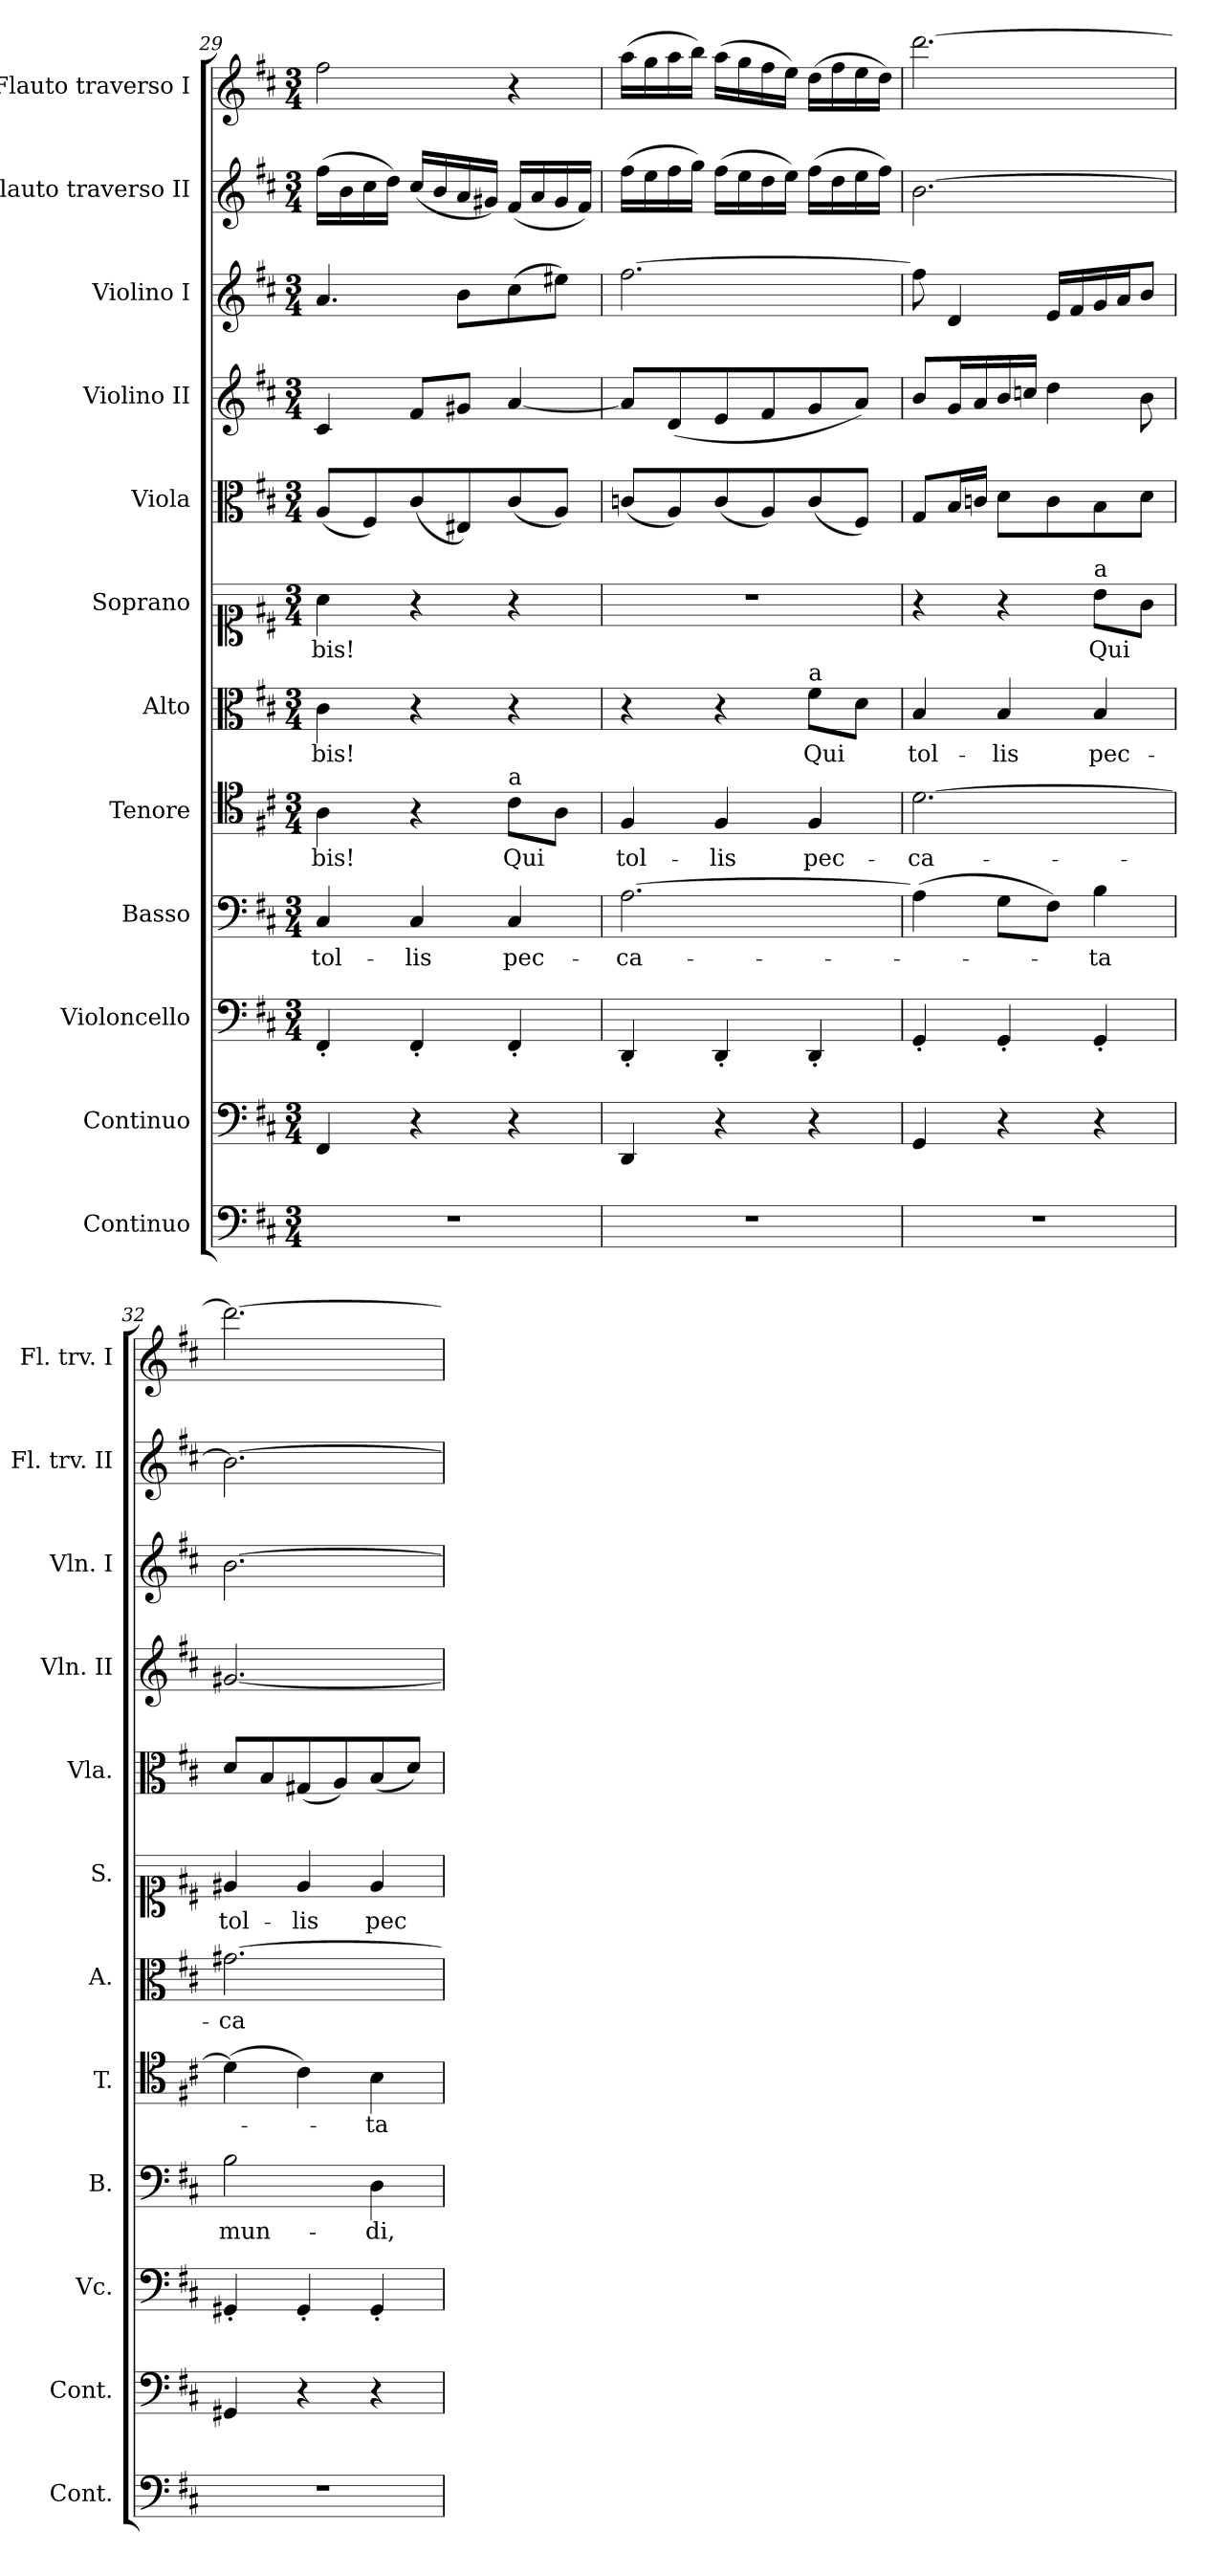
**kern	**kern	**kern	**kern	**text	**kern	**text	**kern	**text	**kern	**text	**kern	**kern	**kern	**kern	**kern
*part12	*part11	*part10	*part9	*part9	*part8	*part8	*part7	*part7	*part6	*part6	*part5	*part4	*part3	*part2	*part1
*staff12	*staff11	*staff10	*staff9	*staff9	*staff8	*staff8	*staff7	*staff7	*staff6	*staff6	*staff5	*staff4	*staff3	*staff2	*staff1
*I"Continuo	*I"Continuo	*I"Violoncello	*I"Basso	*	*I"Tenore	*	*I"Alto	*	*I"Soprano	*	*I"Viola	*I"Violino II	*I"Violino I	*I"Flauto traverso II	*I"Flauto traverso I
*I'Cont.	*I'Cont.	*I'Vc.	*I'B.	*	*I'T.	*	*I'A.	*	*I'S.	*	*I'Vla.	*I'Vln. II	*I'Vln. I	*I'Fl. trv. II	*I'Fl. trv. I
*clefF4	*clefF4	*clefF4	*clefF4	*	*clefC4	*	*clefC3	*	*clefC1	*	*clefC3	*clefG2	*clefG2	*clefG2	*clefG2
*k[f#c#]	*k[f#c#]	*k[f#c#]	*k[f#c#]	*	*k[f#c#]	*	*k[f#c#]	*	*k[f#c#]	*	*k[f#c#]	*k[f#c#]	*k[f#c#]	*k[f#c#]	*k[f#c#]
*M3/4	*M3/4	*M3/4	*M3/4	*	*M3/4	*	*M3/4	*	*M3/4	*	*M3/4	*M3/4	*M3/4	*M3/4	*M3/4
=29	=29	=29	=29	=29	=29	=29	=29	=29	=29	=29	=29	=29	=29	=29	=29
2.r	4FF#/	4FF#'/	4C#/	tol-	4A\	-bis!	4c#\	-bis!	4a\	-bis!	(8A/L	4c#/	4.a/	(16ff#\LL	2ff#\
.	.	.	.	.	.	.	.	.	.	.	.	.	.	16b\	.
.	.	.	.	.	.	.	.	.	.	.	8F#/)	.	.	16cc#\	.
.	.	.	.	.	.	.	.	.	.	.	.	.	.	16dd\JJ)	.
.	4r	4FF#'/	4C#/	-lis	4r	.	4r	.	4r	.	(8c#/	8f#/L	.	(16cc#/LL	.
.	.	.	.	.	.	.	.	.	.	.	.	.	.	16b/	.
.	.	.	.	.	.	.	.	.	.	.	8E#X/)	8g#X/J	8b\L	16a/	.
.	.	.	.	.	.	.	.	.	.	.	.	.	.	16g#X/JJ)	.
!	!	!	!	!	!LO:TX:a:t=a	!	!	!	!	!	!	!	!	!	!
.	4r	4FF#'/	4C#/	pec-	8c#\L	Qui	4r	.	4r	.	(8c#/	[4a/	(8cc#\	(16f#/LL	4r
.	.	.	.	.	.	.	.	.	.	.	.	.	.	16a/	.
.	.	.	.	.	8A\J	.	.	.	.	.	8A/J)	.	8ee#X\J)	16g#/	.
.	.	.	.	.	.	.	.	.	.	.	.	.	.	16f#/JJ)	.
=30	=30	=30	=30	=30	=30	=30	=30	=30	=30	=30	=30	=30	=30	=30	=30
2.r	4DD/	4DD'/	[2.A\	-ca-	4F#/	tol-	4r	.	2.r	.	(8cn/L	8a/L]	[2.ff#\	(16ff#\LL	(16aa\LL
.	.	.	.	.	.	.	.	.	.	.	.	.	.	16ee\	16gg\
.	.	.	.	.	.	.	.	.	.	.	8A/)	(8d/	.	16ff#\	16aa\
.	.	.	.	.	.	.	.	.	.	.	.	.	.	16gg\JJ)	16bb\JJ)
.	4r	4DD'/	.	.	4F#/	-lis	4r	.	.	.	(8c/	8e/	.	(16ff#\LL	(16aa\LL
.	.	.	.	.	.	.	.	.	.	.	.	.	.	16ee\	16gg\
.	.	.	.	.	.	.	.	.	.	.	8A/)	8f#/	.	16dd\	16ff#\
.	.	.	.	.	.	.	.	.	.	.	.	.	.	16ee\JJ)	16ee\JJ)
!	!	!	!	!	!	!	!LO:TX:a:t=a	!	!	!	!	!	!	!	!
.	4r	4DD'/	.	.	4F#/	pec-	8f#\L	Qui	.	.	(8c/	8g/	.	(16ff#\LL	(16dd\LL
.	.	.	.	.	.	.	.	.	.	.	.	.	.	16dd\	16ff#\
.	.	.	.	.	.	.	8d\J	.	.	.	8F#/J)	8a/J)	.	16ee\	16ee\
.	.	.	.	.	.	.	.	.	.	.	.	.	.	16ff#\JJ)	16dd\JJ)
=31	=31	=31	=31	=31	=31	=31	=31	=31	=31	=31	=31	=31	=31	=31	=31
2.r	4GG/	4GG'/	(4A\]	.	[2.d\	-ca-	4B/	tol-	4r	.	8G/L	8b/L	8ff#\]	[2.b\	[2.ddd\
.	.	.	.	.	.	.	.	.	.	.	16B/L	16g/L	4d/	.	.
.	.	.	.	.	.	.	.	.	.	.	16cn/JJ	16a/	.	.	.
.	4r	4GG'/	8G\L	.	.	.	4B/	-lis	4r	.	8d\L	16b/	.	.	.
.	.	.	.	.	.	.	.	.	.	.	.	16ccn/JJ	.	.	.
.	.	.	8F#\J)	.	.	.	.	.	.	.	8c\	4dd\	16e/LL	.	.
.	.	.	.	.	.	.	.	.	.	.	.	.	16f#/	.	.
!	!	!	!	!	!	!	!	!	!LO:TX:a:t=a	!	!	!	!	!	!
.	4r	4GG'/	4B\	-ta	.	.	4B/	pec-	8b\L	Qui	8B\	.	16g/	.	.
.	.	.	.	.	.	.	.	.	.	.	.	.	16a/J	.	.
.	.	.	.	.	.	.	.	.	8g\J	.	8d\J	8b\	8b/J	.	.
=32	=32	=32	=32	=32	=32	=32	=32	=32	=32	=32	=32	=32	=32	=32	=32
2.r	4GG#X/	4GG#X'/	2B\	mun-	(4d\]	.	[2.g#X\	-ca-	4e#X/	tol-	8d/L	[2.g#X/	[2.b\	2.b\_	2.ddd\_
.	.	.	.	.	.	.	.	.	.	.	8B/	.	.	.	.
.	4r	4GG#'/	.	.	4c#\)	.	.	.	4e#/	-lis	(8G#X/	.	.	.	.
.	.	.	.	.	.	.	.	.	.	.	8A/)	.	.	.	.
.	4r	4GG#'/	4D\	-di,	4B\	-ta	.	.	4e#/	pec	(8B/	.	.	.	.
.	.	.	.	.	.	.	.	.	.	.	8d/J)	.	.	.	.
=	=	=	=	=	=	=	=	=	=	=	=	=	=	=	=
*-	*-	*-	*-	*-	*-	*-	*-	*-	*-	*-	*-	*-	*-	*-	*-
